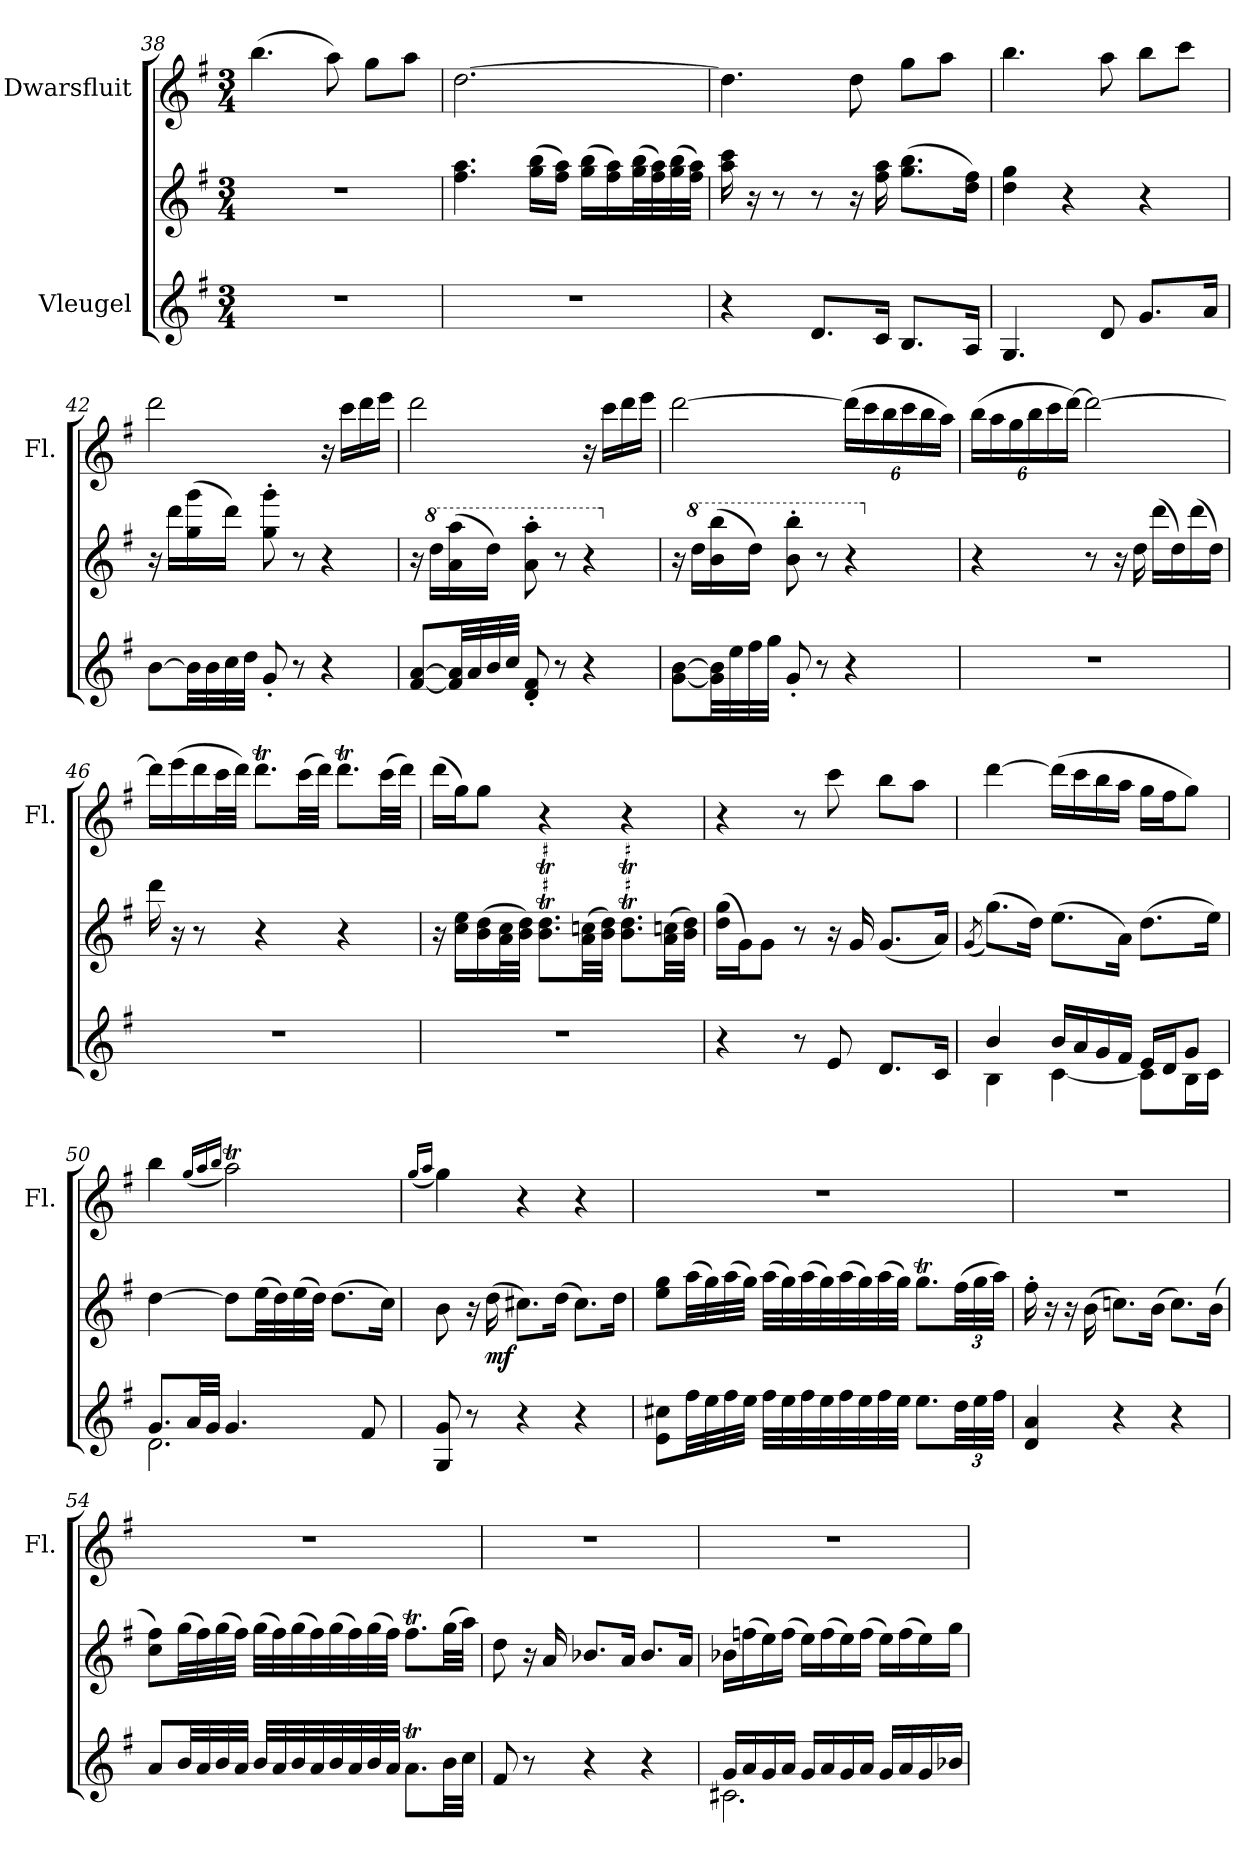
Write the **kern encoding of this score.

**kern	**kern	**dynam	**kern
*part2	*part2	*part2	*part1
*staff3	*staff2	*staff2/3	*staff1
*I"Vleugel	*	*	*I"Dwarsfluit
*	*	*	*I'Fl.
*clefG2	*clefG2	*	*clefG2
*k[f#]	*k[f#]	*	*k[f#]
*M3/4	*M3/4	*	*M3/4
=38	=38	=38	=38
2.r	2.r	.	(4.bb\
.	.	.	8aa\)
.	.	.	8gg\L
.	.	.	8aa\J
=39	=39	=39	=39
2.r	4.ff#\ 4.aa\	.	[2.dd\
.	(16gg\ 16bb\LL	.	.
.	16ff#\ 16aa\JJ)	.	.
.	(16gg\ 16bb\LL	.	.
.	16ff#\ 16aa\)	.	.
.	(32gg\ 32bb\L	.	.
.	32ff#\ 32aa\)	.	.
.	(32gg\ 32bb\	.	.
.	32ff#\ 32aa\JJJ)	.	.
!!LO:LB:g=z
=40	=40	=40	=40
4r	16aa\ 16ccc\	.	4.dd\]
.	16r	.	.
.	8r	.	.
8.d/L	8r	.	.
.	16r	.	8dd\
16c/Jk	16ff#\ 16aa\	.	.
8.B/L	(8.gg\ 8.bb\L	.	8gg\L
.	.	.	8aa\J
16A/Jk	16dd\ 16ff#\Jk)	.	.
=41	=41	=41	=41
4.G/	4dd\ 4gg\	.	4.bb\
.	4r	.	.
8d/	.	.	8aa\
8.g/L	4r	.	8bb\L
.	.	.	8ccc\J
16a/Jk	.	.	.
=42	=42	=42	=42
[8b\L	16r	.	2ddd\
.	16ddd\LL	.	.
32b\LL]	(16gg\ 16ggg\	.	.
32b\	.	.	.
32cc\	16ddd\JJ)	.	.
32dd\JJJ	.	.	.
8g'/	8gg\' 8ggg\'	.	.
8r	8r	.	.
4r	4r	.	16r
.	.	.	16ccc\LL
.	.	.	16ddd\
.	.	.	16eee\JJ
=43	=43	=43	=43
[8f#/ [8a/L	16r	.	2ddd\
*	*8va	*	*
.	16ddd\LL	.	.
32f#/] 32a/]LL	(16aa\ 16aaa\	.	.
32a/	.	.	.
32b/	16ddd\JJ)	.	.
32cc/JJJ	.	.	.
8d/' 8f#/'	8aa\' 8aaa\'	.	.
8r	8r	.	.
4r	4r	.	16r
.	.	.	16ccc\LL
.	.	.	16ddd\
.	.	.	16eee\JJ
!!LO:LB:g=z
=44	=44	=44	=44
*	*X8va	*	*
[8g\ [8b\L	16r	.	[2ddd\
*	*8va	*	*
.	16ddd\LL	.	.
32g\] 32b\]LL	(16bb\ 16bbb\	.	.
32ee\	.	.	.
32ff#\	16ddd\JJ)	.	.
32gg\JJJ	.	.	.
8g'/	8bb\' 8bbb\'	.	.
8r	8r	.	.
*	*	*	*Xbrackettup
4r	4r	.	(24ddd\LL]
.	.	.	24ccc\
.	.	.	24bb\
.	.	.	24ccc\
.	.	.	24bb\
.	.	.	24aa\JJ)
=45	=45	=45	=45
*	*X8va	*	*
2.r	4r	.	(24bb\LL
.	.	.	24aa\
.	.	.	24gg\
.	.	.	24bb\
.	.	.	24ccc\
.	.	.	[24ddd\JJ)
.	8r	.	2ddd\_
.	16r	.	.
.	16dd\	.	.
.	(16ddd\LL	.	.
.	16dd\)	.	.
.	(16ddd\	.	.
.	16dd\JJ)	.	.
!!LO:PB:g=z
=46	=46	=46	=46
2.r	16ddd\	.	16ddd\LL]
.	16r	.	(16eee\
.	8r	.	16ddd\
.	.	.	32ccc\L
.	.	.	32ddd\JJJ)
.	4r	.	8.dddT\L
.	.	.	(32ccc\LL
.	.	.	32ddd\JJJ)
.	4r	.	8.dddT\L
.	.	.	(32ccc\LL
.	.	.	32ddd\JJJ)
=47	=47	=47	=47
2.r	16r	.	(16ddd\LL
.	16cc\ 16ee\LL	.	16gg\J)
.	(16b\ 16dd\	.	8gg\J
.	32a\ 32cc\L	.	.
.	32b\ 32dd\JJJ)	.	.
.	8.b\T 8.dd\TL	.	4r
.	(32a\ 32cc\LL	.	.
.	32b\ 32dd\JJJ)	.	.
.	8.b\T 8.dd\TL	.	4r
.	(32a\ 32cc\LL	.	.
.	32b\ 32dd\JJJ)	.	.
=48	=48	=48	=48
4r	(16dd\ 16gg\LL	.	4r
.	16g\J)	.	.
.	8g\J	.	.
8r	8r	.	8r
8e/	16r	.	8ccc\
.	16g/	.	.
8.d/L	(8.g/L	.	8bb\L
.	.	.	8aa\J
16c/Jk	16a/Jk)	.	.
!!LO:LB:g=z
=49	=49	=49	=49
.	(8qg/	.	.
*^	*	*	*
4b/	4B\	(8.gg\L)	.	[4ddd\
.	.	16dd\Jk)	.	.
16b/LL	[4c\	(8.ee\L	.	(16ddd\LL]
16a/	.	.	.	16ccc\
16g/	.	.	.	16bb\
16f#/JJ	.	16a\Jk)	.	16aa\JJ
16e/LL	8c\L]	(8.dd\L	.	16gg\LL
16d/J	.	.	.	16ff#\J
8g/J	16B\L	.	.	8gg\J)
.	16c\JJ	16ee\Jk)	.	.
=50	=50	=50	=50	=50
8.g/L	2.d\	[4dd\	.	4bb\
32a/LL	.	.	.	.
32g/JJJ	.	.	.	.
.	.	.	.	(16qgg/LL
.	.	.	.	16qaa/
.	.	.	.	16qbb/JJ
4.g/	.	8dd\L]	.	2aaT\)
.	.	(32ee\LL	.	.
.	.	32dd\)	.	.
.	.	(32ee\	.	.
.	.	32dd\JJJ)	.	.
.	.	(8.dd\L	.	.
8f#/	.	.	.	.
.	.	16cc\Jk)	.	.
*v	*v	*	*	*
=51	=51	=51	=51
.	.	.	(16qgg/LL
.	.	.	16qaa/JJ
8G/ 8g/	8b\	.	4gg\)
8r	16r	.	.
!	!	!LO:DY:b	!
.	(16dd\	mf	.
4r	8.cc#X\L)	.	4r
.	(16dd\Jk	.	.
4r	8.cc#\L)	.	4r
.	16dd\Jk	.	.
!!LO:LB:g=z
=52	=52	=52	=52
8e\ 8cc#X\L	8ee\ 8gg\L	.	2.r
32ff#\LL	(32aa\LL	.	.
32ee\	32gg\)	.	.
32ff#\	(32aa\	.	.
32ee\JJJ	32gg\JJJ)	.	.
32ff#\LLL	(32aa\LLL	.	.
32ee\	32gg\)	.	.
32ff#\	(32aa\	.	.
32ee\	32gg\)	.	.
32ff#\	(32aa\	.	.
32ee\	32gg\)	.	.
32ff#\	(32aa\	.	.
32ee\JJJ	32gg\JJJ)	.	.
8.ee\L	8.ggT\L	.	.
*Xbrackettup	*Xbrackettup	*	*
48dd\LL	(48ff#\LL	.	.
48ee\	48gg\	.	.
48ff#\JJJ	48aa\JJJ)	.	.
=53	=53	=53	=53
4d/ 4a/	16ff#'\	.	2.r
.	16r	.	.
.	16r	.	.
.	(16b\	.	.
4r	8.ccn\L)	.	.
.	(16b\Jk	.	.
4r	8.cc\L)	.	.
.	(16b\Jk	.	.
=54	=54	=54	=54
8a/L	8cc\ 8ff#\L)	.	2.r
32b/LL	(32gg\LL	.	.
32a/	32ff#\)	.	.
32b/	(32gg\	.	.
32a/JJJ	32ff#\JJJ)	.	.
32b/LLL	(32gg\LLL	.	.
32a/	32ff#\)	.	.
32b/	(32gg\	.	.
32a/	32ff#\)	.	.
32b/	(32gg\	.	.
32a/	32ff#\)	.	.
32b/	(32gg\	.	.
32a/JJJ	32ff#\JJJ)	.	.
8.aT\L	8.ff#t\L	.	.
32b\LL	(32gg\LL	.	.
32cc\JJJ	32aa\JJJ)	.	.
!!LO:LB:g=z
=55	=55	=55	=55
8f#/	8dd\	.	2.r
8r	16r	.	.
.	16a/	.	.
4r	8.b-X/L	.	.
.	16a/Jk	.	.
4r	8.b-/L	.	.
.	16a/Jk	.	.
=56	=56	=56	=56
*^	*	*	*
16g/LL	2.c#X\	16b-X\LL	.	2.r
16a/	.	(16ffn\	.	.
16g/	.	16ee\)	.	.
16a/JJ	.	(16ff\JJ	.	.
16g/LL	.	16ee\LL)	.	.
16a/	.	(16ff\	.	.
16g/	.	16ee\)	.	.
16a/JJ	.	(16ff\JJ	.	.
16g/LL	.	16ee\LL)	.	.
16a/	.	(16ff\	.	.
16g/	.	16ee\)	.	.
16b-X/JJ	.	16gg\JJ	.	.
*v	*v	*	*	*
=	=	=	=
*-	*-	*-	*-
